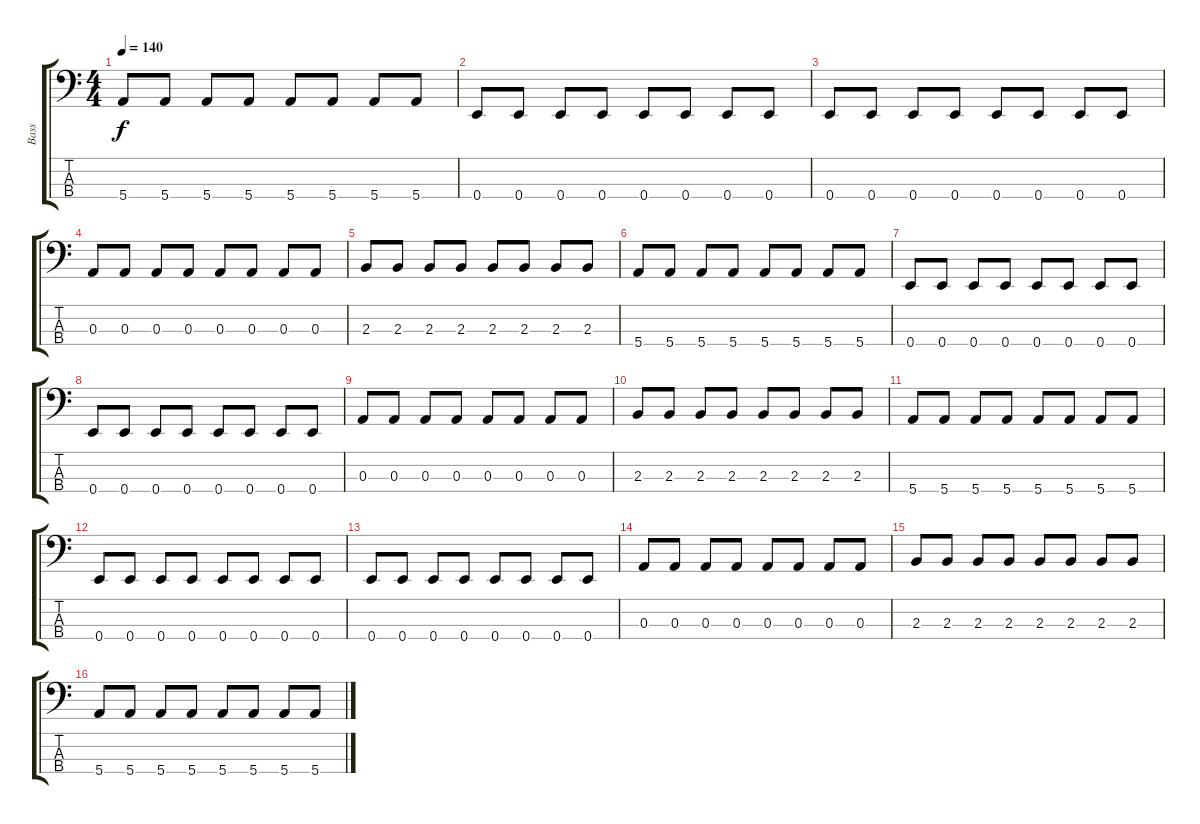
\track ("Bass" "Bass") {instrument electricbassfinger}
\staff {score tabs}
\tuning (G2 D2 A1 E1) {hide}
\ts (4 4)
\tempo 140
\clef f4
\ks c
5.4.8{dy f} 5.4.8 5.4.8 5.4.8 5.4.8 5.4.8 5.4.8 5.4.8 |
0.4.8 0.4.8 0.4.8 0.4.8 0.4.8 0.4.8 0.4.8 0.4.8 |
0.4.8 0.4.8 0.4.8 0.4.8 0.4.8 0.4.8 0.4.8 0.4.8 |
0.3.8 0.3.8 0.3.8 0.3.8 0.3.8 0.3.8 0.3.8 0.3.8 |
2.3.8 2.3.8 2.3.8 2.3.8 2.3.8 2.3.8 2.3.8 2.3.8 |
5.4.8 5.4.8 5.4.8 5.4.8 5.4.8 5.4.8 5.4.8 5.4.8 |
0.4.8 0.4.8 0.4.8 0.4.8 0.4.8 0.4.8 0.4.8 0.4.8 |
0.4.8 0.4.8 0.4.8 0.4.8 0.4.8 0.4.8 0.4.8 0.4.8 |
0.3.8 0.3.8 0.3.8 0.3.8 0.3.8 0.3.8 0.3.8 0.3.8 |
2.3.8 2.3.8 2.3.8 2.3.8 2.3.8 2.3.8 2.3.8 2.3.8 |
5.4.8 5.4.8 5.4.8 5.4.8 5.4.8 5.4.8 5.4.8 5.4.8 |
0.4.8 0.4.8 0.4.8 0.4.8 0.4.8 0.4.8 0.4.8 0.4.8 |
0.4.8 0.4.8 0.4.8 0.4.8 0.4.8 0.4.8 0.4.8 0.4.8 |
0.3.8 0.3.8 0.3.8 0.3.8 0.3.8 0.3.8 0.3.8 0.3.8 |
2.3.8 2.3.8 2.3.8 2.3.8 2.3.8 2.3.8 2.3.8 2.3.8 |
5.4.8 5.4.8 5.4.8 5.4.8 5.4.8 5.4.8 5.4.8 5.4.8
